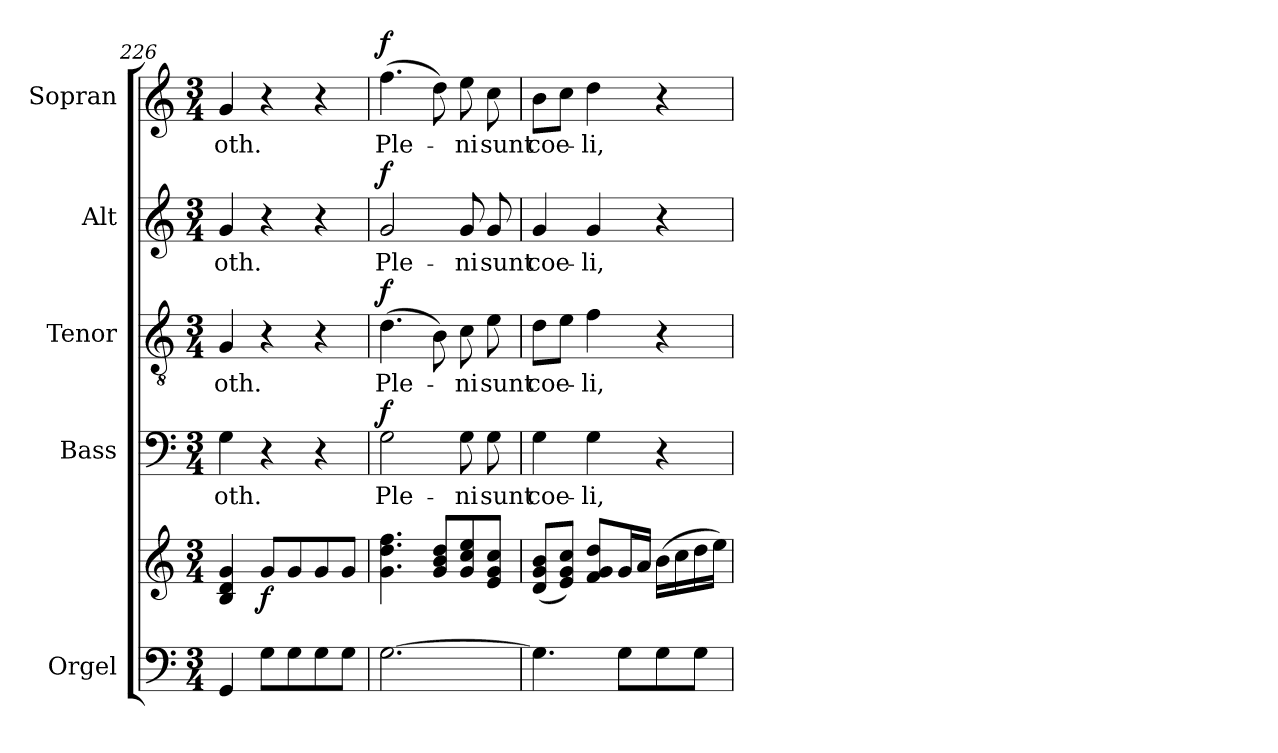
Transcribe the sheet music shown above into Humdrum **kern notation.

**kern	**kern	**dynam	**kern	**text	**dynam	**kern	**text	**dynam	**kern	**text	**dynam	**kern	**text	**dynam
*part5	*part5	*part5	*part4	*part4	*part4	*part3	*part3	*part3	*part2	*part2	*part2	*part1	*part1	*part1
*staff6	*staff5	*staff5/6	*staff4	*staff4	*staff4	*staff3	*staff3	*staff3	*staff2	*staff2	*staff2	*staff1	*staff1	*staff1
*I"Orgel	*	*	*I"Bass	*	*	*I"Tenor	*	*	*I"Alt	*	*	*I"Sopran	*	*
*I'Org.	*	*	*I'B.	*	*	*I'T.	*	*	*I'A.	*	*	*I'S.	*	*
*clefF4	*clefG2	*	*clefF4	*	*	*clefGv2	*	*	*clefG2	*	*	*clefG2	*	*
*k[]	*k[]	*	*k[]	*	*	*k[]	*	*	*k[]	*	*	*k[]	*	*
*C:	*C:	*	*C:	*	*	*C:	*	*	*C:	*	*	*C:	*	*
*M3/4	*M3/4	*	*M3/4	*	*	*M3/4	*	*	*M3/4	*	*	*M3/4	*	*
=226	=226	=226	=226	=226	=226	=226	=226	=226	=226	=226	=226	=226	=226	=226
!	!	!	!	!LO:LY:b	!	!	!LO:LY:b	!	!	!LO:LY:b	!	!	!LO:LY:b	!
4GG/	4B/ 4d/ 4g/	.	4G\	-oth.	.	4G/	-oth.	.	4g/	-oth.	.	4g/	-oth.	.
!	!	!LO:DY:b	!	!	!	!	!	!	!	!	!	!	!	!
8G\L	8g/L	f	4r	.	.	4r	.	.	4r	.	.	4r	.	.
8G\	8g/	.	.	.	.	.	.	.	.	.	.	.	.	.
8G\	8g/	.	4r	.	.	4r	.	.	4r	.	.	4r	.	.
8G\J	8g/J	.	.	.	.	.	.	.	.	.	.	.	.	.
=227	=227	=227	=227	=227	=227	=227	=227	=227	=227	=227	=227	=227	=227	=227
!	!	!	!	!LO:LY:b	!LO:DY:a	!	!LO:LY:b	!LO:DY:a	!	!LO:LY:b	!LO:DY:a	!	!LO:LY:b	!LO:DY:a
[2.G\	4.g\ 4.dd\ 4.ff\	.	2G\	Ple-	f	(>4.d\	Ple-	f	2g/	Ple-	f	(>4.ff\	Ple-	f
.	8g/ 8b/ 8dd/L	.	.	.	.	8B\)	.	.	.	.	.	8dd\)	.	.
!	!	!	!	!LO:LY:b	!	!	!LO:LY:b	!	!	!LO:LY:b	!	!	!LO:LY:b	!
.	8g/ 8cc/ 8ee/	.	8G\	-ni	.	8c\	-ni	.	8g/	-ni	.	8ee\	-ni	.
!	!	!	!	!LO:LY:b	!	!	!LO:LY:b	!	!	!LO:LY:b	!	!	!LO:LY:b	!
.	8e/ 8g/ 8cc/J	.	8G\	sunt	.	8e\	sunt	.	8g/	sunt	.	8cc\	sunt	.
=228	=228	=228	=228	=228	=228	=228	=228	=228	=228	=228	=228	=228	=228	=228
!	!	!	!	!LO:LY:b	!	!	!LO:LY:b	!	!	!LO:LY:b	!	!	!LO:LY:b	!
4.G\]	(<8d/ 8g/ 8b/L	.	4G\	coe-	.	8d\L	coe-	.	4g/	coe-	.	8b\L	coe-	.
.	8e/ 8g/ 8cc/J)	.	.	.	.	8e\J	.	.	.	.	.	8cc\J	.	.
!	!	!	!	!LO:LY:b	!	!	!LO:LY:b	!	!	!LO:LY:b	!	!	!LO:LY:b	!
.	8f/ 8g/ 8dd/L	.	4G\	-li,	.	4f\	-li,	.	4g/	-li,	.	4dd\	-li,	.
8G\L	16g/L	.	.	.	.	.	.	.	.	.	.	.	.	.
.	16a/JJ	.	.	.	.	.	.	.	.	.	.	.	.	.
8G\	(>16b\LL	.	4r	.	.	4r	.	.	4r	.	.	4r	.	.
.	16cc\	.	.	.	.	.	.	.	.	.	.	.	.	.
8G\J	16dd\	.	.	.	.	.	.	.	.	.	.	.	.	.
.	16ee\JJ)	.	.	.	.	.	.	.	.	.	.	.	.	.
=	=	=	=	=	=	=	=	=	=	=	=	=	=	=
*-	*-	*-	*-	*-	*-	*-	*-	*-	*-	*-	*-	*-	*-	*-
